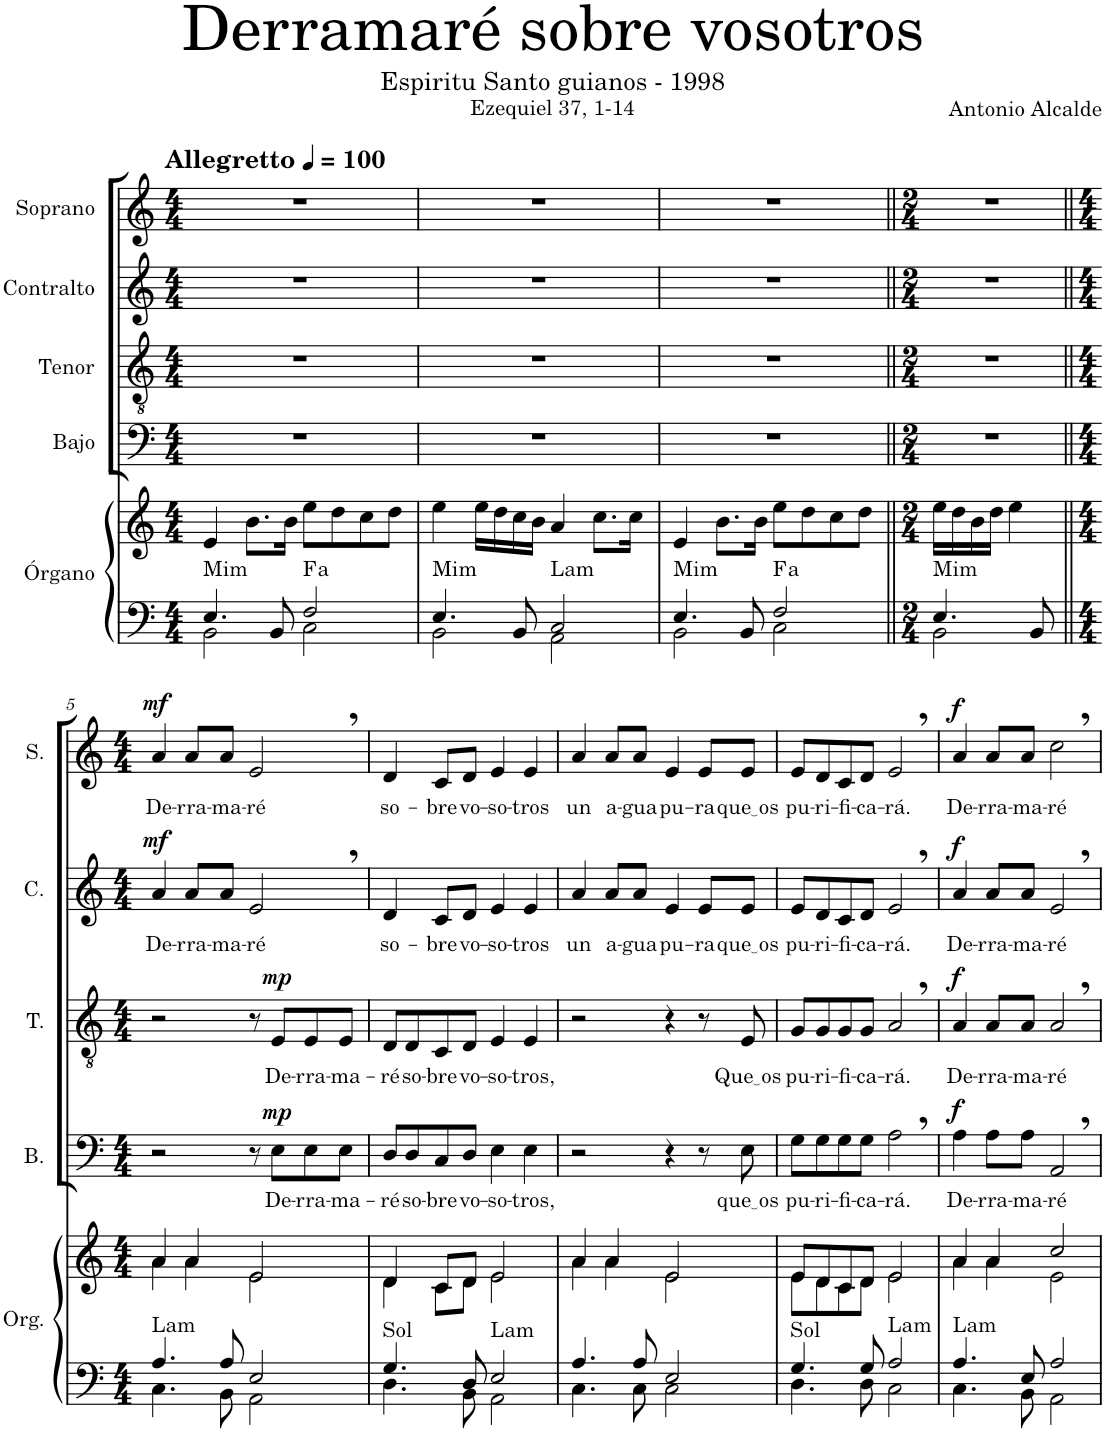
**kern	**kern	**harte	**kern	**text	**dynam	**kern	**text	**dynam	**kern	**text	**dynam	**kern	**text	**dynam
*part5	*part5	*part5	*part4	*part4	*part4	*part3	*part3	*part3	*part2	*part2	*part2	*part1	*part1	*part1
*staff6	*staff5	*	*staff4	*staff4	*staff4	*staff3	*staff3	*staff3	*staff2	*staff2	*staff2	*staff1	*staff1	*staff1
*I"Órgano	*	*	*I"Bajo	*	*	*I"Tenor	*	*	*I"Contralto	*	*	*I"Soprano	*	*
*	*	*	*I'B.	*	*	*I'T.	*	*	*I'C.	*	*	*I'S.	*	*
*clefF4	*clefG2	*	*clefF4	*	*	*clefGv2	*	*	*clefG2	*	*	*clefG2	*	*
*k[]	*k[]	*	*k[]	*	*	*k[]	*	*	*k[]	*	*	*k[]	*	*
*M4/4	*M4/4	*	*M4/4	*	*	*M4/4	*	*	*M4/4	*	*	*M4/4	*	*
*MM100	*MM100	*	*MM100	*	*	*MM100	*	*	*MM100	*	*	*MM100	*	*
=1	=1	=1	=1	=1	=1	=1	=1	=1	=1	=1	=1	=1	=1	=1
*^	*	*	*	*	*	*	*	*	*	*	*	*	*	*
!	!	!	!LO:H:kt=Mim	!	!	!	!	!	!	!	!	!	!LO:TX:a:B:t=Allegretto	!	!
4.E/	2BB\	4e/	N	1r	.	.	1r	.	.	1r	.	.	1r	.	.
.	.	8.b\L	.	.	.	.	.	.	.	.	.	.	.	.	.
8BB/	.	.	.	.	.	.	.	.	.	.	.	.	.	.	.
.	.	16b\Jk	.	.	.	.	.	.	.	.	.	.	.	.	.
!	!	!	!LO:H:kt=a	!	!	!	!	!	!	!	!	!	!	!	!
2F/	2C\	8ee\L	.	.	.	.	.	.	.	.	.	.	.	.	.
.	.	8dd\	.	.	.	.	.	.	.	.	.	.	.	.	.
.	.	8cc\	.	.	.	.	.	.	.	.	.	.	.	.	.
.	.	8dd\J	.	.	.	.	.	.	.	.	.	.	.	.	.
=2	=2	=2	=2	=2	=2	=2	=2	=2	=2	=2	=2	=2	=2	=2	=2
!	!	!	!LO:H:kt=Mim	!	!	!	!	!	!	!	!	!	!	!	!
4.E/	2BB\	4ee\	N	1r	.	.	1r	.	.	1r	.	.	1r	.	.
.	.	16ee\LL	.	.	.	.	.	.	.	.	.	.	.	.	.
.	.	16dd\	.	.	.	.	.	.	.	.	.	.	.	.	.
8BB/	.	16cc\	.	.	.	.	.	.	.	.	.	.	.	.	.
.	.	16b\JJ	.	.	.	.	.	.	.	.	.	.	.	.	.
!	!	!	!LO:H:kt=Lam	!	!	!	!	!	!	!	!	!	!	!	!
2C/	2AA\	4a/	N	.	.	.	.	.	.	.	.	.	.	.	.
.	.	8.cc\L	.	.	.	.	.	.	.	.	.	.	.	.	.
.	.	16cc\Jk	.	.	.	.	.	.	.	.	.	.	.	.	.
=3	=3	=3	=3	=3	=3	=3	=3	=3	=3	=3	=3	=3	=3	=3	=3
!	!	!	!LO:H:kt=Mim	!	!	!	!	!	!	!	!	!	!	!	!
4.E/	2BB\	4e/	N	1r	.	.	1r	.	.	1r	.	.	1r	.	.
.	.	8.b\L	.	.	.	.	.	.	.	.	.	.	.	.	.
8BB/	.	.	.	.	.	.	.	.	.	.	.	.	.	.	.
.	.	16b\Jk	.	.	.	.	.	.	.	.	.	.	.	.	.
!	!	!	!LO:H:kt=a	!	!	!	!	!	!	!	!	!	!	!	!
2F/	2C\	8ee\L	.	.	.	.	.	.	.	.	.	.	.	.	.
.	.	8dd\	.	.	.	.	.	.	.	.	.	.	.	.	.
.	.	8cc\	.	.	.	.	.	.	.	.	.	.	.	.	.
.	.	8dd\J	.	.	.	.	.	.	.	.	.	.	.	.	.
=4||	=4||	=4||	=4||	=4||	=4||	=4||	=4||	=4||	=4||	=4||	=4||	=4||	=4||	=4||	=4||
*M2/4	*	*M2/4	*	*M2/4	*	*	*M2/4	*	*	*M2/4	*	*	*M2/4	*	*
!	!	!	!LO:H:kt=Mim	!	!	!	!	!	!	!	!	!	!	!	!
4.E/	2BB\	16ee\LL	N	2r	.	.	2r	.	.	2r	.	.	2r	.	.
.	.	16dd\	.	.	.	.	.	.	.	.	.	.	.	.	.
.	.	16b\	.	.	.	.	.	.	.	.	.	.	.	.	.
.	.	16dd\JJ	.	.	.	.	.	.	.	.	.	.	.	.	.
.	.	4ee\	.	.	.	.	.	.	.	.	.	.	.	.	.
8BB/	.	.	.	.	.	.	.	.	.	.	.	.	.	.	.
!!LO:LB:g=z
=5||	=5||	=5||	=5||	=5||	=5||	=5||	=5||	=5||	=5||	=5||	=5||	=5||	=5||	=5||	=5||
*M4/4	*	*M4/4	*	*M4/4	*	*	*M4/4	*	*	*M4/4	*	*	*M4/4	*	*
*	*	*^	*	*	*	*	*	*	*	*	*	*	*	*	*
!	!	!	!	!LO:H:kt=Lam	!	!	!	!	!	!	!	!LO:LY:b	!LO:DY:a	!	!LO:LY:b	!LO:DY:a
4.A/	4.C\	4a/	4a\	N	2r	.	.	2r	.	.	4a/	De-	mf	4a/	De-	mf
!	!	!	!	!	!	!	!	!	!	!	!	!LO:LY:b	!	!	!LO:LY:b	!
.	.	4a/	4a\	.	.	.	.	.	.	.	8a/L	-rra-	.	8a/L	-rra-	.
!	!	!	!	!	!	!	!	!	!	!	!	!LO:LY:b	!	!	!LO:LY:b	!
8A/	8BB\	.	.	.	.	.	.	.	.	.	8a/J	-ma-	.	8a/J	-ma-	.
!	!	!	!	!	!	!	!	!	!	!	!	!LO:LY:b	!	!	!LO:LY:b	!
2E/	2AA\	2e/	2e\	.	8r	.	.	8r	.	.	2e,/	-ré	.	2e,/	-ré	.
!	!	!	!	!	!	!LO:LY:b	!LO:DY:a	!	!LO:LY:b	!LO:DY:a	!	!	!	!	!	!
.	.	.	.	.	8E\L	De-	mp	8E/L	De-	mp	.	.	.	.	.	.
!	!	!	!	!	!	!LO:LY:b	!	!	!LO:LY:b	!	!	!	!	!	!	!
.	.	.	.	.	8E\	-rra-	.	8E/	-rra-	.	.	.	.	.	.	.
!	!	!	!	!	!	!LO:LY:b	!	!	!LO:LY:b	!	!	!	!	!	!	!
.	.	.	.	.	8E\J	-ma-	.	8E/J	-ma-	.	.	.	.	.	.	.
=6	=6	=6	=6	=6	=6	=6	=6	=6	=6	=6	=6	=6	=6	=6	=6	=6
!	!	!	!	!LO:H:kt=Sol	!	!LO:LY:b	!	!	!LO:LY:b	!	!	!LO:LY:b	!	!	!LO:LY:b	!
4.G/	4.D\	4d/	4d\	N	8D/L	-ré	.	8D/L	-ré	.	4d/	so-	.	4d/	so-	.
!	!	!	!	!	!	!LO:LY:b	!	!	!LO:LY:b	!	!	!	!	!	!	!
.	.	.	.	.	8D/	so-	.	8D/	so-	.	.	.	.	.	.	.
!	!	!	!	!	!	!LO:LY:b	!	!	!LO:LY:b	!	!	!LO:LY:b	!	!	!LO:LY:b	!
.	.	8c/L	8c\L	.	8C/	-bre	.	8C/	-bre	.	8c/L	-bre	.	8c/L	-bre	.
!	!	!	!	!	!	!LO:LY:b	!	!	!LO:LY:b	!	!	!LO:LY:b	!	!	!LO:LY:b	!
8D/	8BB\	8d/J	8d\J	.	8D/J	vo-	.	8D/J	vo-	.	8d/J	vo-	.	8d/J	vo-	.
!	!	!	!	!LO:H:kt=Lam	!	!LO:LY:b	!	!	!LO:LY:b	!	!	!LO:LY:b	!	!	!LO:LY:b	!
2E/	2AA\	2e/	2e\	N	4E\	-so-	.	4E/	-so-	.	4e/	-so-	.	4e/	-so-	.
!	!	!	!	!	!	!LO:LY:b	!	!	!LO:LY:b	!	!	!LO:LY:b	!	!	!LO:LY:b	!
.	.	.	.	.	4E\	-tros,	.	4E/	-tros,	.	4e/	-tros	.	4e/	-tros	.
=7	=7	=7	=7	=7	=7	=7	=7	=7	=7	=7	=7	=7	=7	=7	=7	=7
!	!	!	!	!	!	!	!	!	!	!	!	!LO:LY:b	!	!	!LO:LY:b	!
4.A/	4.C\	4a/	4a\	.	2r	.	.	2r	.	.	4a/	un	.	4a/	un	.
!	!	!	!	!	!	!	!	!	!	!	!	!LO:LY:b	!	!	!LO:LY:b	!
.	.	4a/	4a\	.	.	.	.	.	.	.	8a/L	a-	.	8a/L	a-	.
!	!	!	!	!	!	!	!	!	!	!	!	!LO:LY:b	!	!	!LO:LY:b	!
8A/	8C\	.	.	.	.	.	.	.	.	.	8a/J	-gua	.	8a/J	-gua	.
!	!	!	!	!	!	!	!	!	!	!	!	!LO:LY:b	!	!	!LO:LY:b	!
2E/	2C\	2e/	2e\	.	4r	.	.	4r	.	.	4e/	pu-	.	4e/	pu-	.
!	!	!	!	!	!	!	!	!	!	!	!	!LO:LY:b	!	!	!LO:LY:b	!
.	.	.	.	.	8r	.	.	8r	.	.	8e/L	-ra	.	8e/L	-ra	.
!	!	!	!	!	!	!LO:LY:b	!	!	!LO:LY:b	!	!	!LO:LY:b	!	!	!LO:LY:b	!
.	.	.	.	.	8E\	que os	.	8E/	Que os	.	8e/J	que os	.	8e/J	que os	.
=8	=8	=8	=8	=8	=8	=8	=8	=8	=8	=8	=8	=8	=8	=8	=8	=8
!	!	!	!	!LO:H:kt=Sol	!	!LO:LY:b	!	!	!LO:LY:b	!	!	!LO:LY:b	!	!	!LO:LY:b	!
4.G/	4.D\	8e/L	8e\L	N	8G\L	pu-	.	8G/L	pu-	.	8e/L	pu-	.	8e/L	pu-	.
!	!	!	!	!	!	!LO:LY:b	!	!	!LO:LY:b	!	!	!LO:LY:b	!	!	!LO:LY:b	!
.	.	8d/	8d\	.	8G\	-ri-	.	8G/	-ri-	.	8d/	-ri-	.	8d/	-ri-	.
!	!	!	!	!	!	!LO:LY:b	!	!	!LO:LY:b	!	!	!LO:LY:b	!	!	!LO:LY:b	!
.	.	8c/	8c\	.	8G\	-fi-	.	8G/	-fi-	.	8c/	-fi-	.	8c/	-fi-	.
!	!	!	!	!	!	!LO:LY:b	!	!	!LO:LY:b	!	!	!LO:LY:b	!	!	!LO:LY:b	!
8G/	8D\	8d/J	8d\J	.	8G\J	-ca-	.	8G/J	-ca-	.	8d/J	-ca-	.	8d/J	-ca-	.
!	!	!	!	!LO:H:kt=Lam	!	!LO:LY:b	!	!	!LO:LY:b	!	!	!LO:LY:b	!	!	!LO:LY:b	!
2A/	2C\	2e/	2e\	N	2A,\	-rá.	.	2A,/	-rá.	.	2e,/	-rá.	.	2e,/	-rá.	.
=9	=9	=9	=9	=9	=9	=9	=9	=9	=9	=9	=9	=9	=9	=9	=9	=9
!	!	!	!	!LO:H:kt=Lam	!	!LO:LY:b	!LO:DY:a	!	!LO:LY:b	!LO:DY:a	!	!LO:LY:b	!LO:DY:a	!	!LO:LY:b	!LO:DY:a
4.A/	4.C\	4a/	4a\	N	4A\	De-	f	4A/	De-	f	4a/	De-	f	4a/	De-	f
!	!	!	!	!	!	!LO:LY:b	!	!	!LO:LY:b	!	!	!LO:LY:b	!	!	!LO:LY:b	!
.	.	4a/	4a\	.	8A\L	-rra-	.	8A/L	-rra-	.	8a/L	-rra-	.	8a/L	-rra-	.
!	!	!	!	!	!	!LO:LY:b	!	!	!LO:LY:b	!	!	!LO:LY:b	!	!	!LO:LY:b	!
8E/	8BB\	.	.	.	8A\J	-ma-	.	8A/J	-ma-	.	8a/J	-ma-	.	8a/J	-ma-	.
!	!	!	!	!	!	!LO:LY:b	!	!	!LO:LY:b	!	!	!LO:LY:b	!	!	!LO:LY:b	!
2A/	2AA\	2cc/	2e\	.	2AA,/	-ré	.	2A,/	-ré	.	2e,/	-ré	.	2cc,\	-ré	.
*v	*v	*	*	*	*	*	*	*	*	*	*	*	*	*	*	*
*	*v	*v	*	*	*	*	*	*	*	*	*	*	*	*	*
=	=	=	=	=	=	=	=	=	=	=	=	=	=	=
*-	*-	*-	*-	*-	*-	*-	*-	*-	*-	*-	*-	*-	*-	*-
